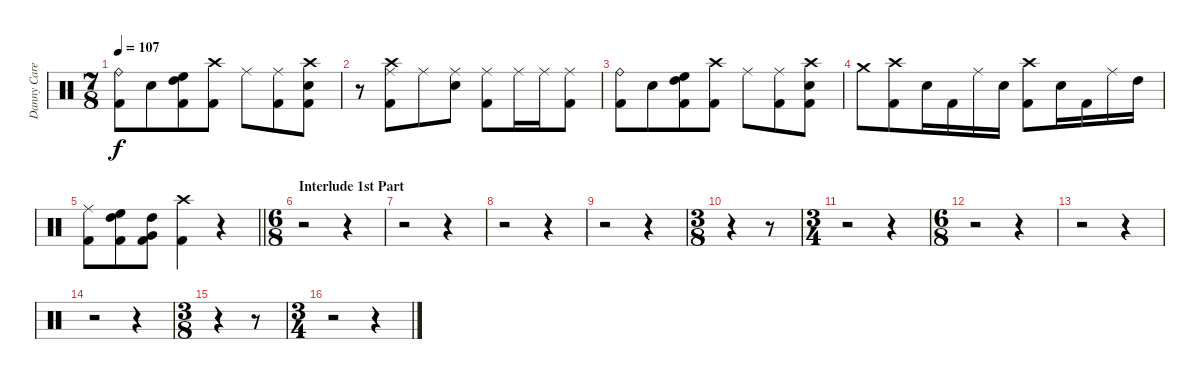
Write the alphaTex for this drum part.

\track ("Danny Carey" "Danny Care") {instrument percussion}
\staff {score}
\articulation defaults
\ts (7 8)
\tempo 107
\clef neutral
\ks c
("Ride (bell)" "Kick (hit) 2").8{dy f} "Electric Snare (hit)".8 ("High Floor Tom (hit)" "High Tom (hit)" "Kick (hit) 2").8 ("Crash high (hit)" "Kick (hit) 2").8 "Ride (middle)".8 ("Ride (middle)" "Kick (hit) 2").8 ("Crash high (hit)" "Electric Snare (hit)" "Kick (hit) 2").8 |
r.8 ("Crash high (hit)" "Ride (middle)" "Kick (hit) 2").8 "Ride (middle)".8 ("Ride (middle)" "Electric Snare (hit)").8 ("Ride (middle)" "Kick (hit) 2").8 "Ride (middle)".16 "Ride (middle)".16 ("Ride (middle)" "Kick (hit) 2").8 |
("Ride (bell)" "Kick (hit) 2").8 "Electric Snare (hit)".8 ("High Floor Tom (hit)" "High Tom (hit)" "Kick (hit) 2").8 ("Crash high (hit)" "Kick (hit) 2").8 "Ride (middle)".8 ("Ride (middle)" "Kick (hit) 2").8 ("Crash high (hit)" "Electric Snare (hit)" "Kick (hit) 2").8 |
"Crash medium (hit)".8 ("Crash high (hit)" "Kick (hit) 2").8 "Electric Snare (hit)".16 "Kick (hit) 2".16 "Ride (middle)".16 "Electric Snare (hit)".16 ("Crash high (hit)" "Kick (hit) 2").8 "Electric Snare (hit)".16 "Kick (hit) 2".16 "Ride (middle)".16 "High Tom (hit)".16 |
\barLineRight lightlight
("Ride (middle)" "Kick (hit) 2").8 ("High Floor Tom (hit)" "High Tom (hit)" "Kick (hit) 2").8 ("High Tom (hit)" "Very Low Tom (hit)" "Kick (hit) 2").8 ("Crash high (hit)" "Kick (hit) 2").4 r.4 |
\ts (6 8)
\section ("" "Interlude 1st Part")
r.2 r.4 |
r.2 r.4 |
r.2 r.4 |
r.2 r.4 |
\ts (3 8)
r.4 r.8 |
\ts (3 4)
r.2 r.4 |
\ts (6 8)
r.2 r.4 |
r.2 r.4 |
r.2 r.4 |
\ts (3 8)
r.4 r.8 |
\ts (3 4)
r.2 r.4
